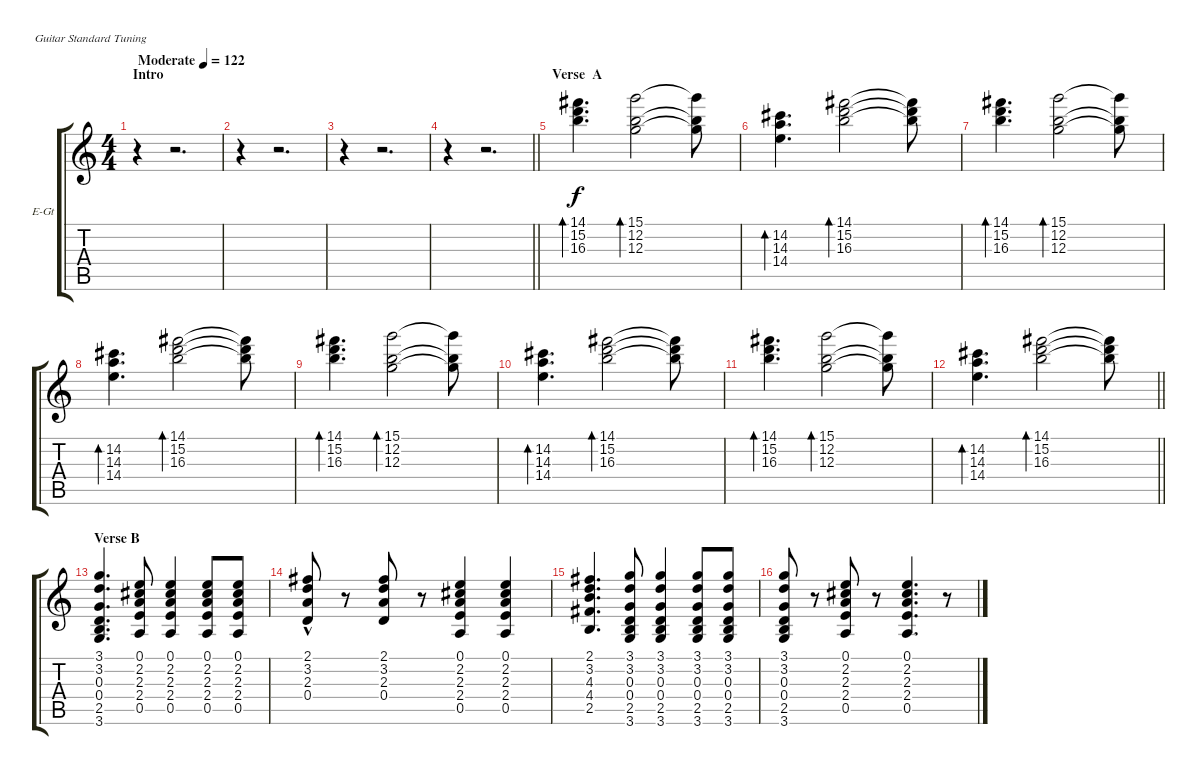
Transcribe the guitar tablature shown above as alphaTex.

\bracketExtendMode groupsimilarinstruments
\firstSystemTrackNameOrientation horizontal
\otherSystemsTrackNameOrientation horizontal
\track ("Guitar 2" "E-Gt") {instrument overdrivenguitar}
\staff {score tabs}
\tuning (E4 B3 G3 D3 A2 E2)
\ts (4 4)
\beaming (8 2 2 2 2)
\section ("" "Intro")
\tempo (122 "Moderate")
\clef g2
\ks c
r.4{dy f instrument overdrivenguitar} r.2{d} |
r.4 r.2{d} |
r.4 r.2{d} |
\barLineRight lightlight
r.4 r.2{d} |
\section ("" "Verse  A")
(14.1 15.2 16.3).4{d bd 240} (15.1 12.2 12.3).2{bd 240} (15.1{t} 12.2{t} 12.3{t}).8 |
(14.2 14.3 14.4).4{d bd 240} (14.1 15.2 16.3).2{bd 240} (14.1{t} 15.2{t} 16.3{t}).8 |
(14.1 15.2 16.3).4{d bd 240} (15.1 12.2 12.3).2{bd 240} (15.1{t} 12.2{t} 12.3{t}).8 |
(14.2 14.3 14.4).4{d bd 240} (14.1 15.2 16.3).2{bd 240} (14.1{t} 15.2{t} 16.3{t}).8 |
(14.1 15.2 16.3).4{d bd 240} (15.1 12.2 12.3).2{bd 240} (15.1{t} 12.2{t} 12.3{t}).8 |
(14.2 14.3 14.4).4{d bd 240} (14.1 15.2 16.3).2{bd 240} (14.1{t} 15.2{t} 16.3{t}).8 |
(14.1 15.2 16.3).4{d bd 240} (15.1 12.2 12.3).2{bd 240} (15.1{t} 12.2{t} 12.3{t}).8 |
\barLineRight lightlight
(14.2 14.3 14.4).4{d bd 240} (14.1 15.2 16.3).2{bd 240} (14.1{t} 15.2{t} 16.3{t}).8 |
\section ("" "Verse B")
(3.1 3.2 0.3 0.4 2.5 3.6).4{d} (0.1 2.2 2.3 2.4 0.5).8 (0.1 2.2 2.3 2.4 0.5).4 (0.1 2.2 2.3 2.4 0.5).8 (0.1 2.2 2.3 2.4 0.5).8 |
(2.1 3.2 2.3{hac} 0.4).8 r.8 (2.1 3.2 2.3 0.4).8 r.8 (0.1 2.2 2.3 2.4 0.5).4 (0.1 2.2 2.3 2.4 0.5).4 |
(2.1 3.2 4.3 4.4 2.5).4{d} (3.1 3.2 0.3 0.4 2.5 3.6).8 (3.1 3.2 0.3 0.4 2.5 3.6).4 (3.1 3.2 0.3 0.4 2.5 3.6).8 (3.1 3.2 0.3 0.4 2.5 3.6).8 |
(3.1 3.2 0.3 0.4 2.5 3.6).8 r.8 (0.1 2.2 2.3 2.4 0.5).8 r.8 (0.1 2.2 2.3 2.4 0.5).4{d} r.8
